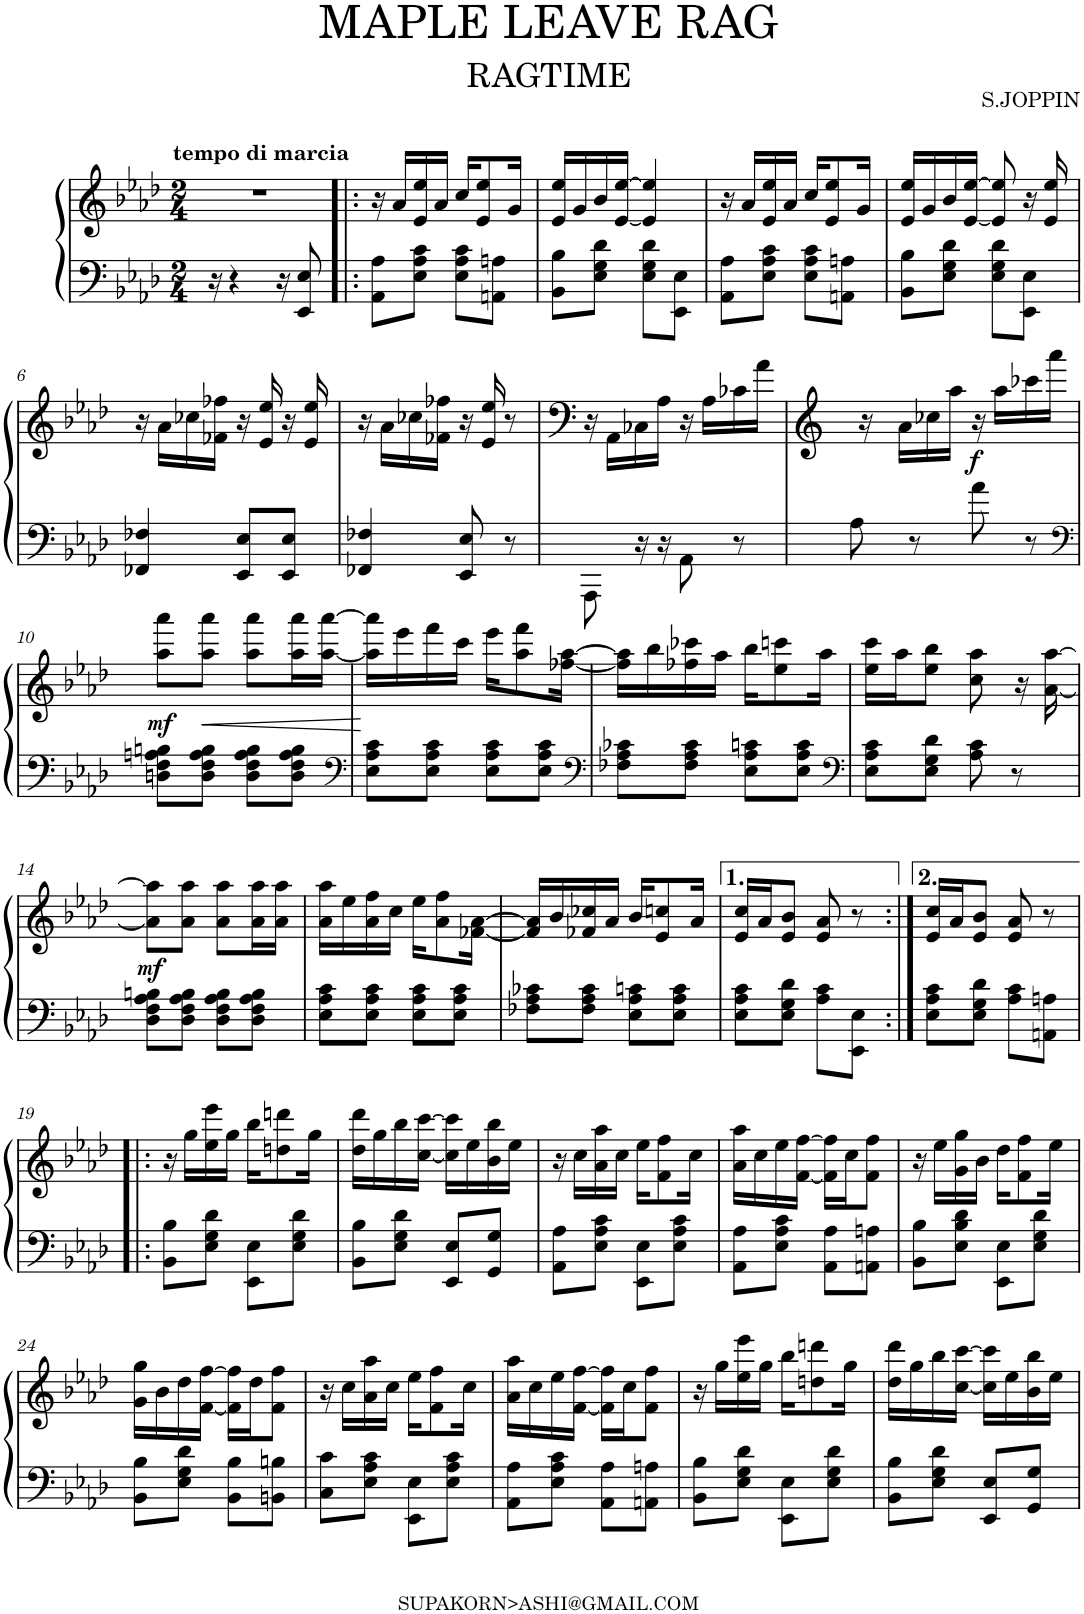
**kern	**kern	**dynam
*part1	*part1	*part1
*staff2	*staff1	*staff1/2
*I"Piano	*	*
*I'Pno.	*	*
*clefF4	*clefG2	*
*k[b-e-a-d-]	*k[b-e-a-d-]	*
*M2/4	*M2/4	*
=1	=1	=1
*	*^	*
16r	2r	16ryy	.
!	!	!LO:TX:a:B:t=tempo di marcia	!
4r	.	4..ryy	.
16r	.	.	.
8EE-/ 8E-/	.	.	.
*	*v	*v	*
=2!|:	=2!|:	=2!|:
8AA-\ 8A-\L	16r	.
.	16a-/LL	.
8E-\ 8A-\ 8c\J	16e-/ 16ee-/	.
.	16a-/JJ	.
8E-\ 8A-\ 8c\L	16cc/KL	.
.	8e-/ 8ee-/	.
8AAn\ 8An\J	.	.
.	16g/Jk	.
=3	=3	=3
8BB-\ 8B-\L	16e-/ 16ee-/LL	.
.	16g/	.
8E-\ 8G\ 8d-\J	16b-/	.
.	[16e-/ [16ee-/JJ	.
8E-\ 8G\ 8d-\L	4e-/] 4ee-/]	.
8EE-\ 8E-\J	.	.
=4	=4	=4
8AA-\ 8A-\L	16r	.
.	16a-/LL	.
8E-\ 8A-\ 8c\J	16e-/ 16ee-/	.
.	16a-/JJ	.
8E-\ 8A-\ 8c\L	16cc/KL	.
.	8e-/ 8ee-/	.
8AAn\ 8An\J	.	.
.	16g/Jk	.
=5	=5	=5
8BB-\ 8B-\L	16e-/ 16ee-/LL	.
.	16g/	.
8E-\ 8G\ 8d-\J	16b-/	.
.	[16e-/ [16ee-/JJ	.
8E-\ 8G\ 8d-\L	8e-/] 8ee-/]	.
8EE-\ 8E-\J	16r	.
.	16e-/ 16ee-/	.
!!LO:LB:g=z
=6	=6	=6
4FF-X/ 4F-X/	16r	.
.	16a-\LL	.
.	16cc-X\	.
.	16f-X\ 16ff-X\JJ	.
8EE-/ 8E-/L	16r	.
.	16e-/ 16ee-/	.
8EE-/ 8E-/J	16r	.
.	16e-/ 16ee-/	.
=7	=7	=7
4FF-X/ 4F-X/	16r	.
.	16a-\LL	.
.	16cc-X\	.
.	16f-X\ 16ff-X\JJ	.
8EE-/ 8E-/	16r	.
.	16e-/ 16ee-/	.
8r	8r	.
=8	=8	=8
8AAA-\	16r	.
.	16AA-\LL	.
16r	16C-X\	.
16r	16A-\JJ	.
8AA-\	16r	.
.	16A-\LL	.
8r	16c-X\	.
.	16a-\JJ	.
=9	=9	=9
8A-\	16r	.
.	16a-\LL	.
8r	16cc-X\	.
.	16aa-\JJ	.
!	!	!LO:DY:b
8a-\	16r	f
.	16aa-\LL	.
8r	16ccc-X\	.
.	16aaa-\JJ	.
!!LO:LB:g=z
=10	=10	=10
*clefF4	*	*
!	!	!LO:DY:b
8Dn\ 8F\ 8An\ 8Bn\L	8aa-\ 8aaa-\L	mf
!	!	!LO:HP:b
8D\ 8F\ 8A\ 8B\J	8aa-\ 8aaa-\J	<
8D\ 8F\ 8A\ 8B\L	8aa-\ 8aaa-\L	.
8D\ 8F\ 8A\ 8B\J	16aa-\ 16aaa-\L	.
.	[16aa-\ [16aaa-\JJ	.
=11	=11	=11
*clefF4	*	*
8E-\ 8A-\ 8c\L	16aa-\] 16aaa-\]LL	.
.	16eee-\	[
8E-\ 8A-\ 8c\J	16fff\	.
.	16ccc\JJ	.
8E-\ 8A-\ 8c\L	16eee-\KL	.
.	8aa-\ 8fff\	.
8E-\ 8A-\ 8c\J	.	.
.	[16ff-X\ [16aa-\Jk	.
=12	=12	=12
*clefF4	*	*
8F-X\ 8A-\ 8c-X\L	16ff-\] 16aa-\]LL	.
.	16bb-\	.
8F-\ 8A-\ 8c-\J	16ff-X\ 16ccc-X\	.
.	16aa-\JJ	.
8E-\ 8A-\ 8cn\L	16bb-\KL	.
.	8ee-\ 8cccn\	.
8E-\ 8A-\ 8c\J	.	.
.	16aa-\Jk	.
=13	=13	=13
*clefF4	*	*
8E-\ 8A-\ 8c\L	16ee-\ 16ccc\LL	.
.	16aa-\J	.
8E-\ 8G\ 8d-\J	8ee-\ 8bb-\J	.
8A-\ 8c\	8cc\ 8aa-\	.
8r	16r	.
.	[16a-\ [16aa-\	.
!!LO:LB:g=z
=14	=14	=14
!	!	!LO:DY:b
8D-\ 8F\ 8A-\ 8Bn\L	8a-\] 8aa-\]L	mf
8D-\ 8F\ 8A-\ 8B\J	8a-\ 8aa-\J	.
8D-\ 8F\ 8A-\ 8B\L	8a-\ 8aa-\L	.
8D-\ 8F\ 8A-\ 8B\J	16a-\ 16aa-\L	.
.	16a-\ 16aa-\JJ	.
=15	=15	=15
8E-\ 8A-\ 8c\L	16a-\ 16aa-\LL	.
.	16ee-\	.
8E-\ 8A-\ 8c\J	16a-\ 16ff\	.
.	16cc\JJ	.
8E-\ 8A-\ 8c\L	16ee-\KL	.
.	8a-\ 8ff\	.
8E-\ 8A-\ 8c\J	.	.
.	[16f-X\ [16a-\Jk	.
=16	=16	=16
8F-X\ 8A-\ 8c-X\L	16f-/] 16a-/]LL	.
.	16b-/	.
8F-\ 8A-\ 8c-\J	16f-X/ 16cc-X/	.
.	16a-/JJ	.
8E-\ 8A-\ 8cn\L	16b-/KL	.
.	8e-/ 8ccn/	.
8E-\ 8A-\ 8c\J	.	.
.	16a-/Jk	.
=17	=17	=17
8E-\ 8A-\ 8c\L	16e-/ 16cc/LL	.
.	16a-/J	.
8E-\ 8G\ 8d-\J	8e-/ 8b-/J	.
8A-\ 8c\L	8e-/ 8a-/	.
8EE-\ 8E-\J	8r	.
=18:|!	=18:|!	=18:|!
8E-\ 8A-\ 8c\L	16e-/ 16cc/LL	.
.	16a-/J	.
8E-\ 8G\ 8d-\J	8e-/ 8b-/J	.
8A-\ 8c\L	8e-/ 8a-/	.
8AAn\ 8An\J	8r	.
!!LO:LB:g=z
=19!|:	=19!|:	=19!|:
8BB-\ 8B-\L	16r	.
.	16gg\LL	.
8E-\ 8G\ 8d-\J	16ee-\ 16eee-\	.
.	16gg\JJ	.
8EE-\ 8E-\L	16bb-\KL	.
.	8ddn\ 8dddn\	.
8E-\ 8G\ 8d-\J	.	.
.	16gg\Jk	.
=20	=20	=20
8BB-\ 8B-\L	16dd-\ 16ddd-\LL	.
.	16gg\	.
8E-\ 8G\ 8d-\J	16bb-\	.
.	[16cc\ [16ccc\JJ	.
8EE-/ 8E-/L	16cc\] 16ccc\]LL	.
.	16ee-\	.
8GG/ 8G/J	16b-\ 16bb-\	.
.	16ee-\JJ	.
=21	=21	=21
8AA-\ 8A-\L	16r	.
.	16cc\LL	.
8E-\ 8A-\ 8c\J	16a-\ 16aa-\	.
.	16cc\JJ	.
8EE-\ 8E-\L	16ee-\KL	.
.	8f\ 8ff\	.
8E-\ 8A-\ 8c\J	.	.
.	16cc\Jk	.
=22	=22	=22
8AA-\ 8A-\L	16a-\ 16aa-\LL	.
.	16cc\	.
8E-\ 8A-\ 8c\J	16ee-\	.
.	[16f\ [16ff\JJ	.
8AA-\ 8A-\L	16f\] 16ff\]LL	.
.	16cc\J	.
8AAn\ 8An\J	8f\ 8ff\J	.
=23	=23	=23
8BB-\ 8B-\L	16r	.
.	16ee-\LL	.
8E-\ 8B-\ 8d-\J	16g\ 16gg\	.
.	16b-\JJ	.
8EE-\ 8E-\L	16dd-\KL	.
.	8f\ 8ff\	.
8E-\ 8G\ 8d-\J	.	.
.	16ee-\Jk	.
!!LO:LB:g=z
=24	=24	=24
8BB-\ 8B-\L	16g\ 16gg\LL	.
.	16b-\	.
8E-\ 8G\ 8d-\J	16dd-\	.
.	[16f\ [16ff\JJ	.
8BB-\ 8B-\L	16f\] 16ff\]LL	.
.	16dd-\J	.
8BBn\ 8Bn\J	8f\ 8ff\J	.
=25	=25	=25
8C\ 8c\L	16r	.
.	16cc\LL	.
8E-\ 8A-\ 8c\J	16a-\ 16aa-\	.
.	16cc\JJ	.
8EE-\ 8E-\L	16ee-\KL	.
.	8f\ 8ff\	.
8E-\ 8A-\ 8c\J	.	.
.	16cc\Jk	.
=26	=26	=26
8AA-\ 8A-\L	16a-\ 16aa-\LL	.
.	16cc\	.
8E-\ 8A-\ 8c\J	16ee-\	.
.	[16f\ [16ff\JJ	.
8AA-\ 8A-\L	16f\] 16ff\]LL	.
.	16cc\J	.
8AAn\ 8An\J	8f\ 8ff\J	.
=27	=27	=27
8BB-\ 8B-\L	16r	.
.	16gg\LL	.
8E-\ 8G\ 8d-\J	16ee-\ 16eee-\	.
.	16gg\JJ	.
8EE-\ 8E-\L	16bb-\KL	.
.	8ddn\ 8dddn\	.
8E-\ 8G\ 8d-\J	.	.
.	16gg\Jk	.
=28	=28	=28
8BB-\ 8B-\L	16dd-\ 16ddd-\LL	.
.	16gg\	.
8E-\ 8G\ 8d-\J	16bb-\	.
.	[16cc\ [16ccc\JJ	.
8EE-/ 8E-/L	16cc\] 16ccc\]LL	.
.	16ee-\	.
8GG/ 8G/J	16b-\ 16bb-\	.
.	16ee-\JJ	.
=	=	=
*-	*-	*-
